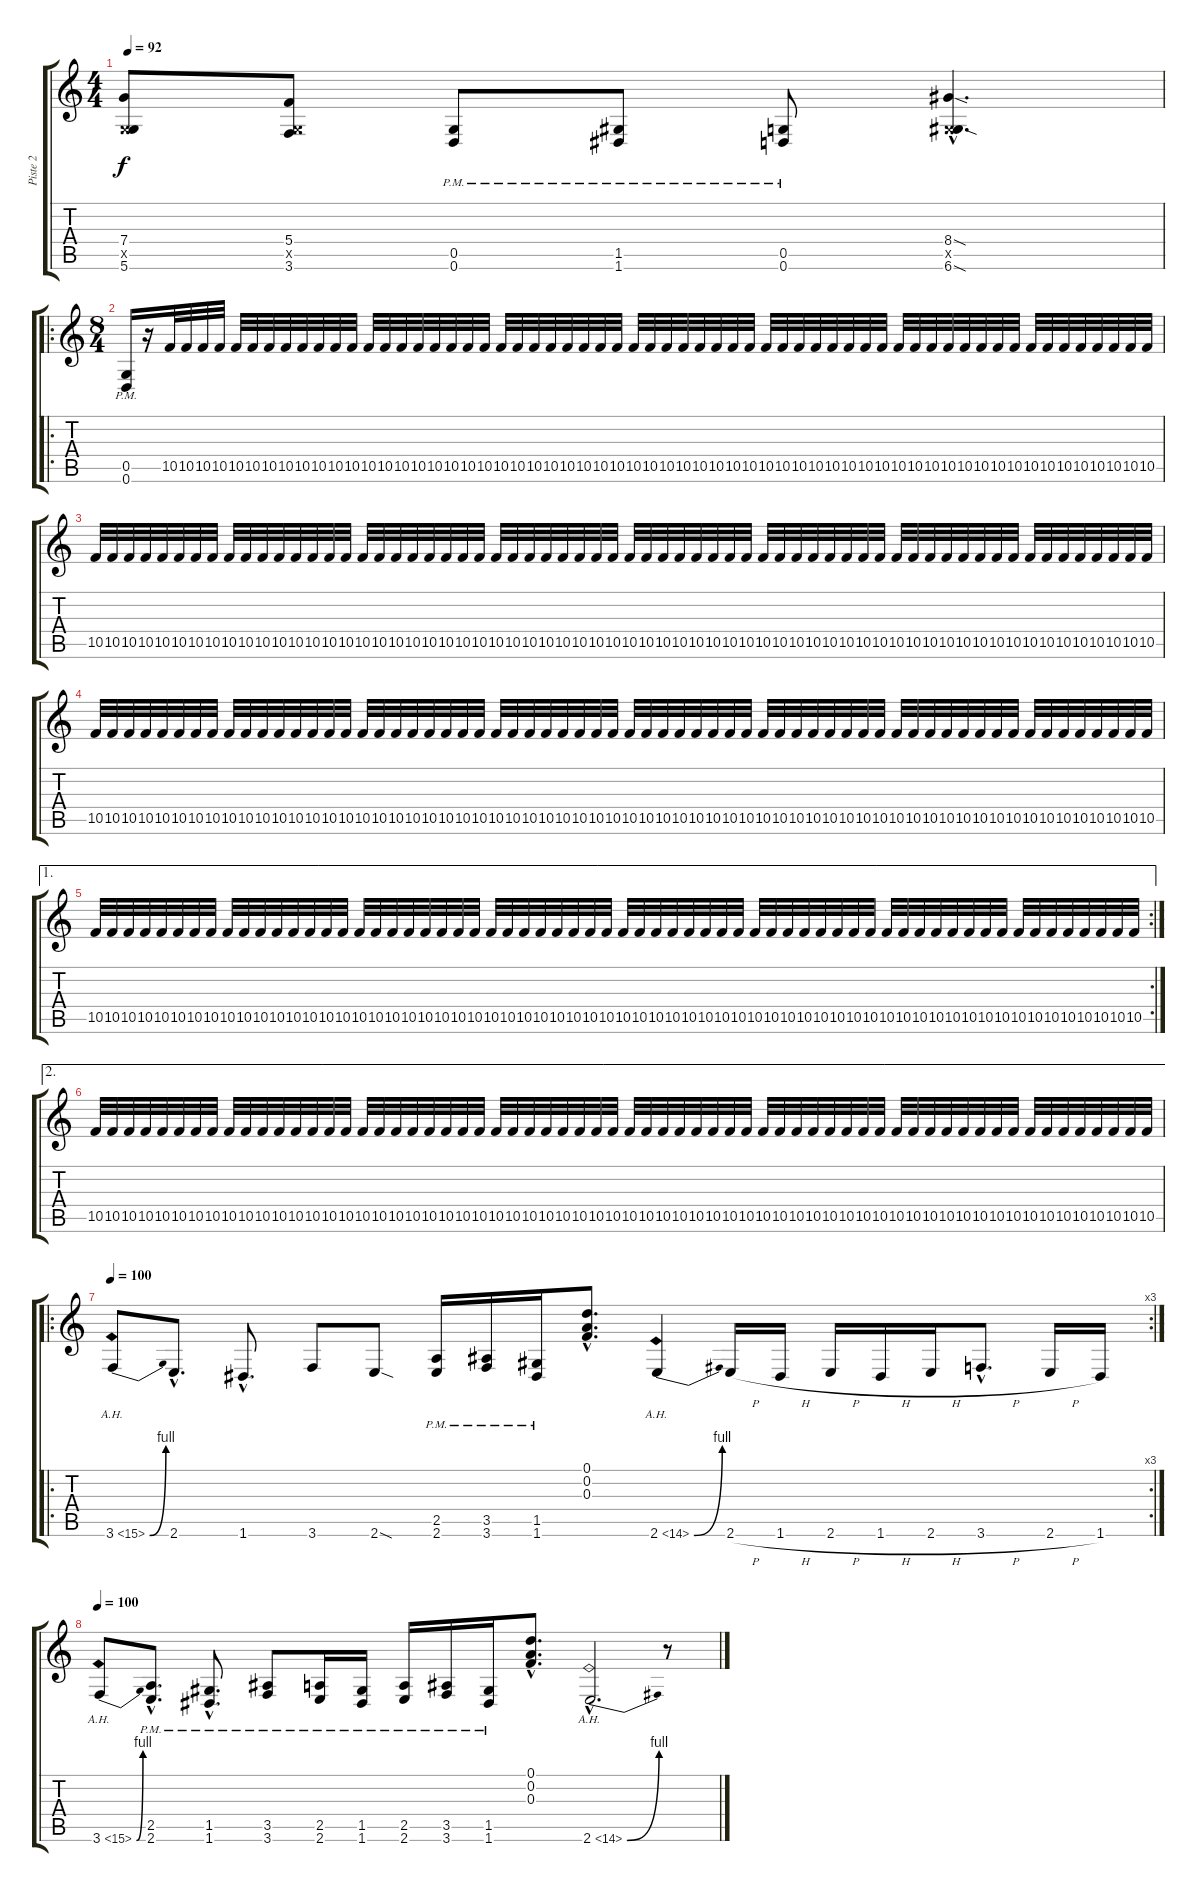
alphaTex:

\track ("Piste 2" "Piste 2") {instrument distortionguitar}
\staff {score tabs}
\tuning (D4 A3 F3 C3 G2 D2) {hide}
\ts (4 4)
\tempo 92
\clef g2
\ks c
(7.4 0.5{x} 5.6).8{dy f} (5.4 0.5{x} 3.6).8 (0.5{pm} 0.6{pm}).8 (1.5{pm} 1.6{pm}).8 (0.5{pm} 0.6{pm}).8 (8.4{sod hac} 0.5{hac x} 6.6{sod hac}).4{d} |
\ro
\ts (8 4)
(0.5{pm} 0.6{pm}).16 r.16 10.5.32 10.5.32 10.5.32 10.5.32 10.5.32 10.5.32 10.5.32 10.5.32 10.5.32 10.5.32 10.5.32 10.5.32 10.5.32 10.5.32 10.5.32 10.5.32 10.5.32 10.5.32 10.5.32 10.5.32 10.5.32 10.5.32 10.5.32 10.5.32 10.5.32 10.5.32 10.5.32 10.5.32 10.5.32 10.5.32 10.5.32 10.5.32 10.5.32 10.5.32 10.5.32 10.5.32 10.5.32 10.5.32 10.5.32 10.5.32 10.5.32 10.5.32 10.5.32 10.5.32 10.5.32 10.5.32 10.5.32 10.5.32 10.5.32 10.5.32 10.5.32 10.5.32 10.5.32 10.5.32 10.5.32 10.5.32 10.5.32 10.5.32 10.5.32 10.5.32 |
10.5.32 10.5.32 10.5.32 10.5.32 10.5.32 10.5.32 10.5.32 10.5.32 10.5.32 10.5.32 10.5.32 10.5.32 10.5.32 10.5.32 10.5.32 10.5.32 10.5.32 10.5.32 10.5.32 10.5.32 10.5.32 10.5.32 10.5.32 10.5.32 10.5.32 10.5.32 10.5.32 10.5.32 10.5.32 10.5.32 10.5.32 10.5.32 10.5.32 10.5.32 10.5.32 10.5.32 10.5.32 10.5.32 10.5.32 10.5.32 10.5.32 10.5.32 10.5.32 10.5.32 10.5.32 10.5.32 10.5.32 10.5.32 10.5.32 10.5.32 10.5.32 10.5.32 10.5.32 10.5.32 10.5.32 10.5.32 10.5.32 10.5.32 10.5.32 10.5.32 10.5.32 10.5.32 10.5.32 10.5.32 |
10.5.32 10.5.32 10.5.32 10.5.32 10.5.32 10.5.32 10.5.32 10.5.32 10.5.32 10.5.32 10.5.32 10.5.32 10.5.32 10.5.32 10.5.32 10.5.32 10.5.32 10.5.32 10.5.32 10.5.32 10.5.32 10.5.32 10.5.32 10.5.32 10.5.32 10.5.32 10.5.32 10.5.32 10.5.32 10.5.32 10.5.32 10.5.32 10.5.32 10.5.32 10.5.32 10.5.32 10.5.32 10.5.32 10.5.32 10.5.32 10.5.32 10.5.32 10.5.32 10.5.32 10.5.32 10.5.32 10.5.32 10.5.32 10.5.32 10.5.32 10.5.32 10.5.32 10.5.32 10.5.32 10.5.32 10.5.32 10.5.32 10.5.32 10.5.32 10.5.32 10.5.32 10.5.32 10.5.32 10.5.32 |
\ae 1
\rc 2
10.5.32 10.5.32 10.5.32 10.5.32 10.5.32 10.5.32 10.5.32 10.5.32 10.5.32 10.5.32 10.5.32 10.5.32 10.5.32 10.5.32 10.5.32 10.5.32 10.5.32 10.5.32 10.5.32 10.5.32 10.5.32 10.5.32 10.5.32 10.5.32 10.5.32 10.5.32 10.5.32 10.5.32 10.5.32 10.5.32 10.5.32 10.5.32 10.5.32 10.5.32 10.5.32 10.5.32 10.5.32 10.5.32 10.5.32 10.5.32 10.5.32 10.5.32 10.5.32 10.5.32 10.5.32 10.5.32 10.5.32 10.5.32 10.5.32 10.5.32 10.5.32 10.5.32 10.5.32 10.5.32 10.5.32 10.5.32 10.5.32 10.5.32 10.5.32 10.5.32 10.5.32 10.5.32 10.5.32 10.5.32 |
\ae 2
10.5.32 10.5.32 10.5.32 10.5.32 10.5.32 10.5.32 10.5.32 10.5.32 10.5.32 10.5.32 10.5.32 10.5.32 10.5.32 10.5.32 10.5.32 10.5.32 10.5.32 10.5.32 10.5.32 10.5.32 10.5.32 10.5.32 10.5.32 10.5.32 10.5.32 10.5.32 10.5.32 10.5.32 10.5.32 10.5.32 10.5.32 10.5.32 10.5.32 10.5.32 10.5.32 10.5.32 10.5.32 10.5.32 10.5.32 10.5.32 10.5.32 10.5.32 10.5.32 10.5.32 10.5.32 10.5.32 10.5.32 10.5.32 10.5.32 10.5.32 10.5.32 10.5.32 10.5.32 10.5.32 10.5.32 10.5.32 10.5.32 10.5.32 10.5.32 10.5.32 10.5.32 10.5.32 10.5.32 10.5.32 |
\ro
\rc 3
\tempo 100
3.6{be (bend 0 0 60 4) ah 12}.8 2.6{hac}.8{d} 1.6{hac}.8{d} 3.6.8 2.6{sod}.8 (2.5{pm} 2.6{pm}).16 (3.5{pm} 3.6{pm}).16 (1.5{pm} 1.6{pm}).16 (0.1{hac} 0.2{hac} 0.3{hac}).8{d} 2.6{be (bend 0 0 60 4) ah 12}.4 2.6{h}.16 1.6{h}.16 2.6{h}.16 1.6{h}.16 2.6{h}.16 3.6{h hac}.8{d} 2.6{h}.16 1.6.16 |
\tempo 100
3.6{be (bend 0 0 60 4) ah 12}.8 (2.5{hac pm} 2.6{hac pm}).8{d} (1.5{hac pm} 1.6{hac pm}).8{d} (3.5{pm} 3.6{pm}).8 (2.5{pm} 2.6{pm}).16 (1.5{pm} 1.6{pm}).16 (2.5{pm} 2.6{pm}).16 (3.5{pm} 3.6{pm}).16 (1.5{pm} 1.6{pm}).16 (0.1{hac} 0.2{hac} 0.3{hac}).8{d} 2.6{be (bend 0 0 60 4) ah 12 hac}.2{d} r.8
